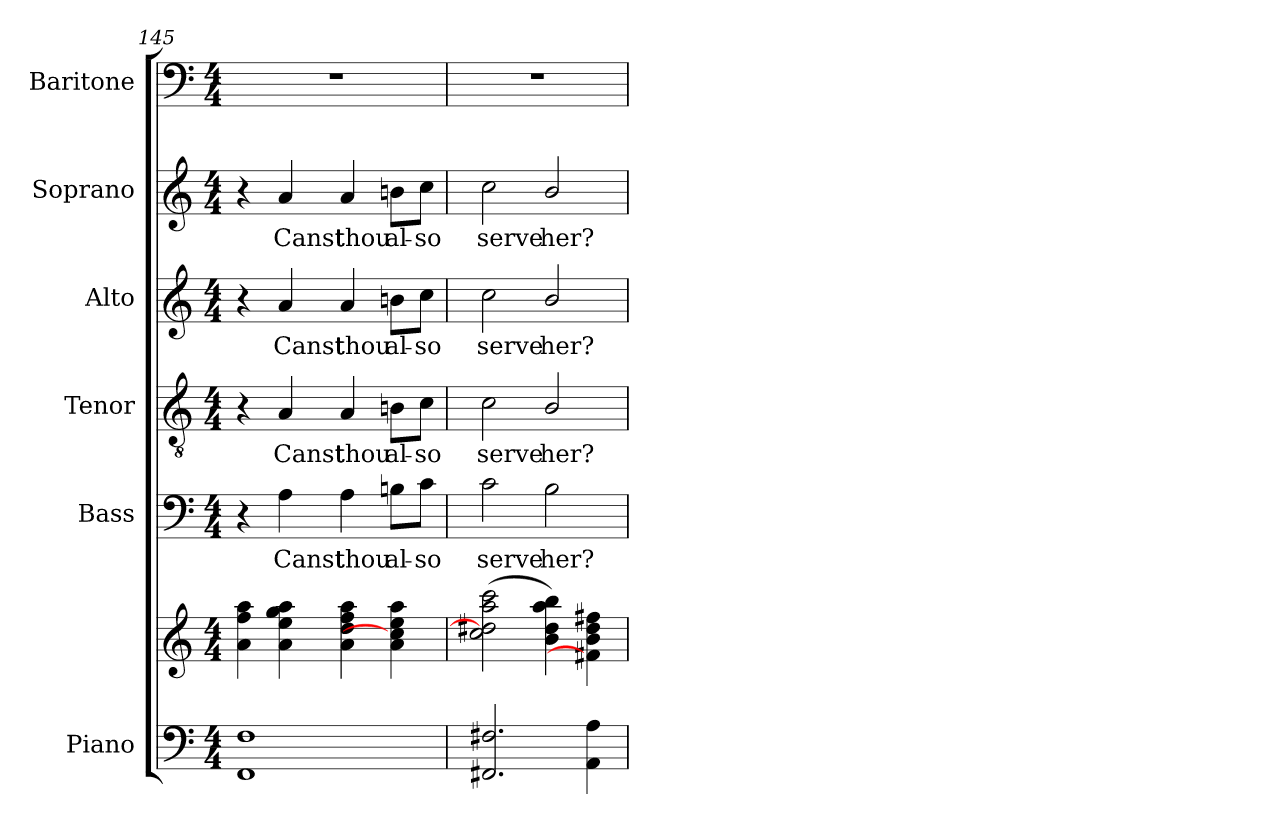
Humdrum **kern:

**kern	**kern	**kern	**text	**kern	**text	**kern	**text	**kern	**text	**kern
*part6	*part6	*part5	*part5	*part4	*part4	*part3	*part3	*part2	*part2	*part1
*staff7	*staff6	*staff5	*staff5	*staff4	*staff4	*staff3	*staff3	*staff2	*staff2	*staff1
*I"Piano	*	*I"Bass	*	*I"Tenor	*	*I"Alto	*	*I"Soprano	*	*I"Baritone
*	*	*I'B	*	*I'T	*	*I'A	*	*I'S	*	*
*clefF4	*clefG2	*clefF4	*	*clefGv2	*	*clefG2	*	*clefG2	*	*clefF4
*k[]	*k[]	*k[]	*	*k[]	*	*k[]	*	*k[]	*	*k[]
*M4/4	*M4/4	*M4/4	*	*M4/4	*	*M4/4	*	*M4/4	*	*M4/4
=145	=145	=145	=145	=145	=145	=145	=145	=145	=145	=145
1FF 1F	4a\ 4ff\ 4aa\	4r	.	4r	.	4r	.	4r	.	1r
!	!	!	!LO:LY:b	!	!LO:LY:b	!	!LO:LY:b	!	!LO:LY:b	!
.	4a\ 4ee\ 4gg\ 4aa\	4A\	Canst	4A/	Canst	4a/	Canst	4a/	Canst	.
!	!	!	!LO:LY:b	!	!LO:LY:b	!	!LO:LY:b	!	!LO:LY:b	!
.	4a\ 4dd\ 4ff\ 4aa\	4A\	thou	4A/	thou	4a/	thou	4a/	thou	.
!	!	!	!LO:LY:b	!	!LO:LY:b	!	!LO:LY:b	!	!LO:LY:b	!
.	4a\ 4cc\] 4ee\ 4aa\	8Bni\L	al-	8Bni\L	al-	8bni\L	al-	8bni\L	al-	.
!	!	!	!LO:LY:b	!	!LO:LY:b	!	!LO:LY:b	!	!LO:LY:b	!
.	.	8c\J	-so	8c\J	-so	8cc\J	-so	8cc\J	-so	.
=146	=146	=146	=146	=146	=146	=146	=146	=146	=146	=146
!	!	!	!LO:LY:b	!	!LO:LY:b	!	!LO:LY:b	!	!LO:LY:b	!
2.FF#X/ 2.F#X/	(>2cc\ 2dd#X\] 2aa\ 2ccc\	2c\	serve	2c\	serve	2cc\	serve	2cc\	serve	1r
!	!	!	!LO:LY:b	!	!LO:LY:b	!	!LO:LY:b	!	!LO:LY:b	!
.	4b\ 4dd#\ 4aa\ 4bb\)	2B\	her?	2B/	her?	2b/	her?	2b/	her?	.
4AA\ 4A\	4f#X\] 4b\ 4dd#\ 4ff#X\	.	.	.	.	.	.	.	.	.
=	=	=	=	=	=	=	=	=	=	=
*-	*-	*-	*-	*-	*-	*-	*-	*-	*-	*-
